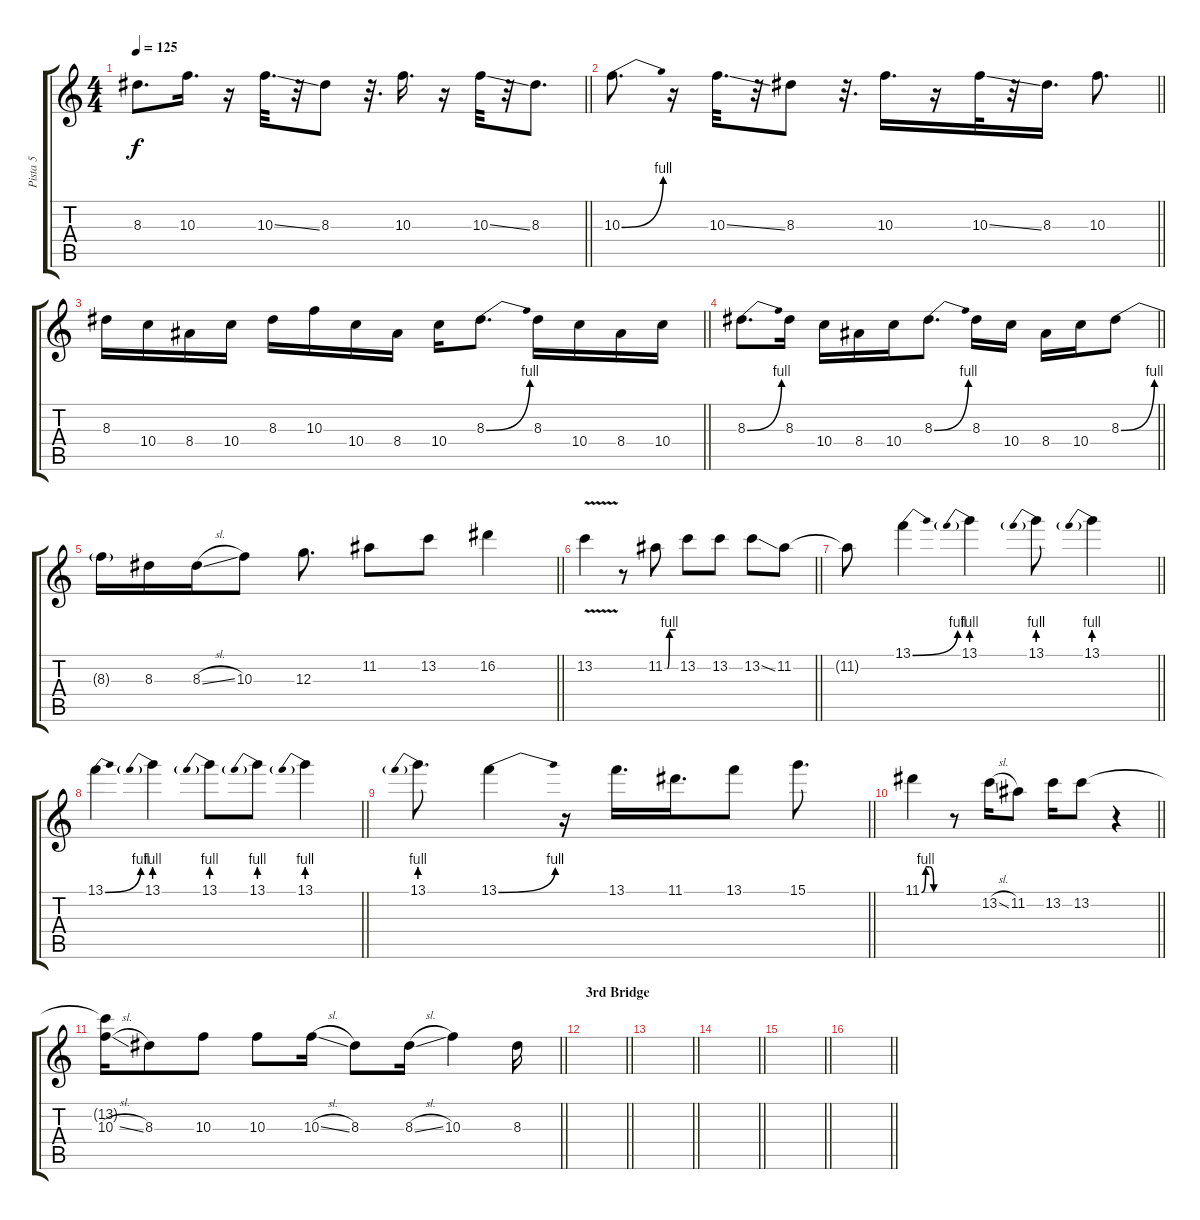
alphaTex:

\track ("Pista 5" "Pista 5") {instrument overdrivenguitar}
\staff {score tabs}
\tuning (E4 B3 G3 D3 A2 E2) {hide}
\ts (4 4)
\tempo 125
\clef g2
\barLineRight lightlight
\ks c
8.3{t}.8{d dy f} 10.3.16{d} r.16 10.3{ss}.32{d} r.32 8.3.8 r.32{d} 10.3.16{d} r.16 10.3{ss}.32 r.32 8.3.8{d} |
\barLineRight lightlight
10.3{be (bend 0 0 60 4)}.8{d} r.16 10.3{ss}.32{d} r.32 8.3.8 r.32{d} 10.3.16{d} r.16 10.3{ss}.32 r.32 8.3.16{d} 10.3.8{d} |
\barLineRight lightlight
8.3.16 10.4.16 8.4.16 10.4.16 8.3.16 10.3.16 10.4.16 8.4.16 10.4.16 8.3{be (bend 0 0 60 4)}.8{d} 8.3.16 10.4.16 8.4.16 10.4.16 |
\barLineRight lightlight
8.3{be (bend 0 0 60 4)}.8{d} 8.3.16 10.4.16 8.4.16 10.4.16 8.3{be (bend 0 0 60 4)}.8{d} 8.3.16 10.4.16 8.4.16 10.4.16 8.3{be (bend 0 0 60 4)}.8 |
\barLineRight lightlight
8.3{t}.16 8.3.16 8.3{sl}.16 10.3.8 12.3.8{d} 11.2.8 13.2.8 16.2.4 |
\barLineRight lightlight
13.2{v}.4 r.8 11.2{be (custom 0 0 6 0 10 0 13 0 15 0 26 4 60 4)}.8 13.2.8 13.2.8 13.2{ss}.8 11.2.8 |
\barLineRight lightlight
11.2{t}.8 13.1{be (bend 0 0 60 4)}.4 13.1{be (prebend 0 4 60 4)}.4 13.1{be (prebend 0 4 60 4)}.8 13.1{be (prebend 0 4 60 4)}.4 |
\barLineRight lightlight
13.1{be (bend 0 0 60 4)}.4 13.1{be (prebend 0 4 60 4)}.4 13.1{be (prebend 0 4 60 4)}.8 13.1{be (prebend 0 4 60 4)}.8 13.1{be (prebend 0 4 60 4)}.4 |
\barLineRight lightlight
13.1{be (prebend 0 4 60 4)}.8{d} 13.1{be (bend 0 0 60 4)}.4 r.16 13.1.16{d} 11.1.16{d} 13.1.8 15.1.8{d} |
\barLineRight lightlight
11.1{be (custom 0 0 10 4 20 4 30 0 60 0)}.4 r.8 13.2{sl}.16 11.2.8 13.2.16 13.2.8 r.4 |
\barLineRight lightlight
(13.2{t} 10.3{sl}).16 8.3.8 10.3.8 10.3.8 10.3{sl}.16 8.3.8 8.3{sl}.16 10.3.4 8.3.16 |
\section ("" "3rd Bridge")
\barLineRight lightlight
|
\barLineRight lightlight
|
\barLineRight lightlight
|
\barLineRight lightlight
|
\barLineRight lightlight
